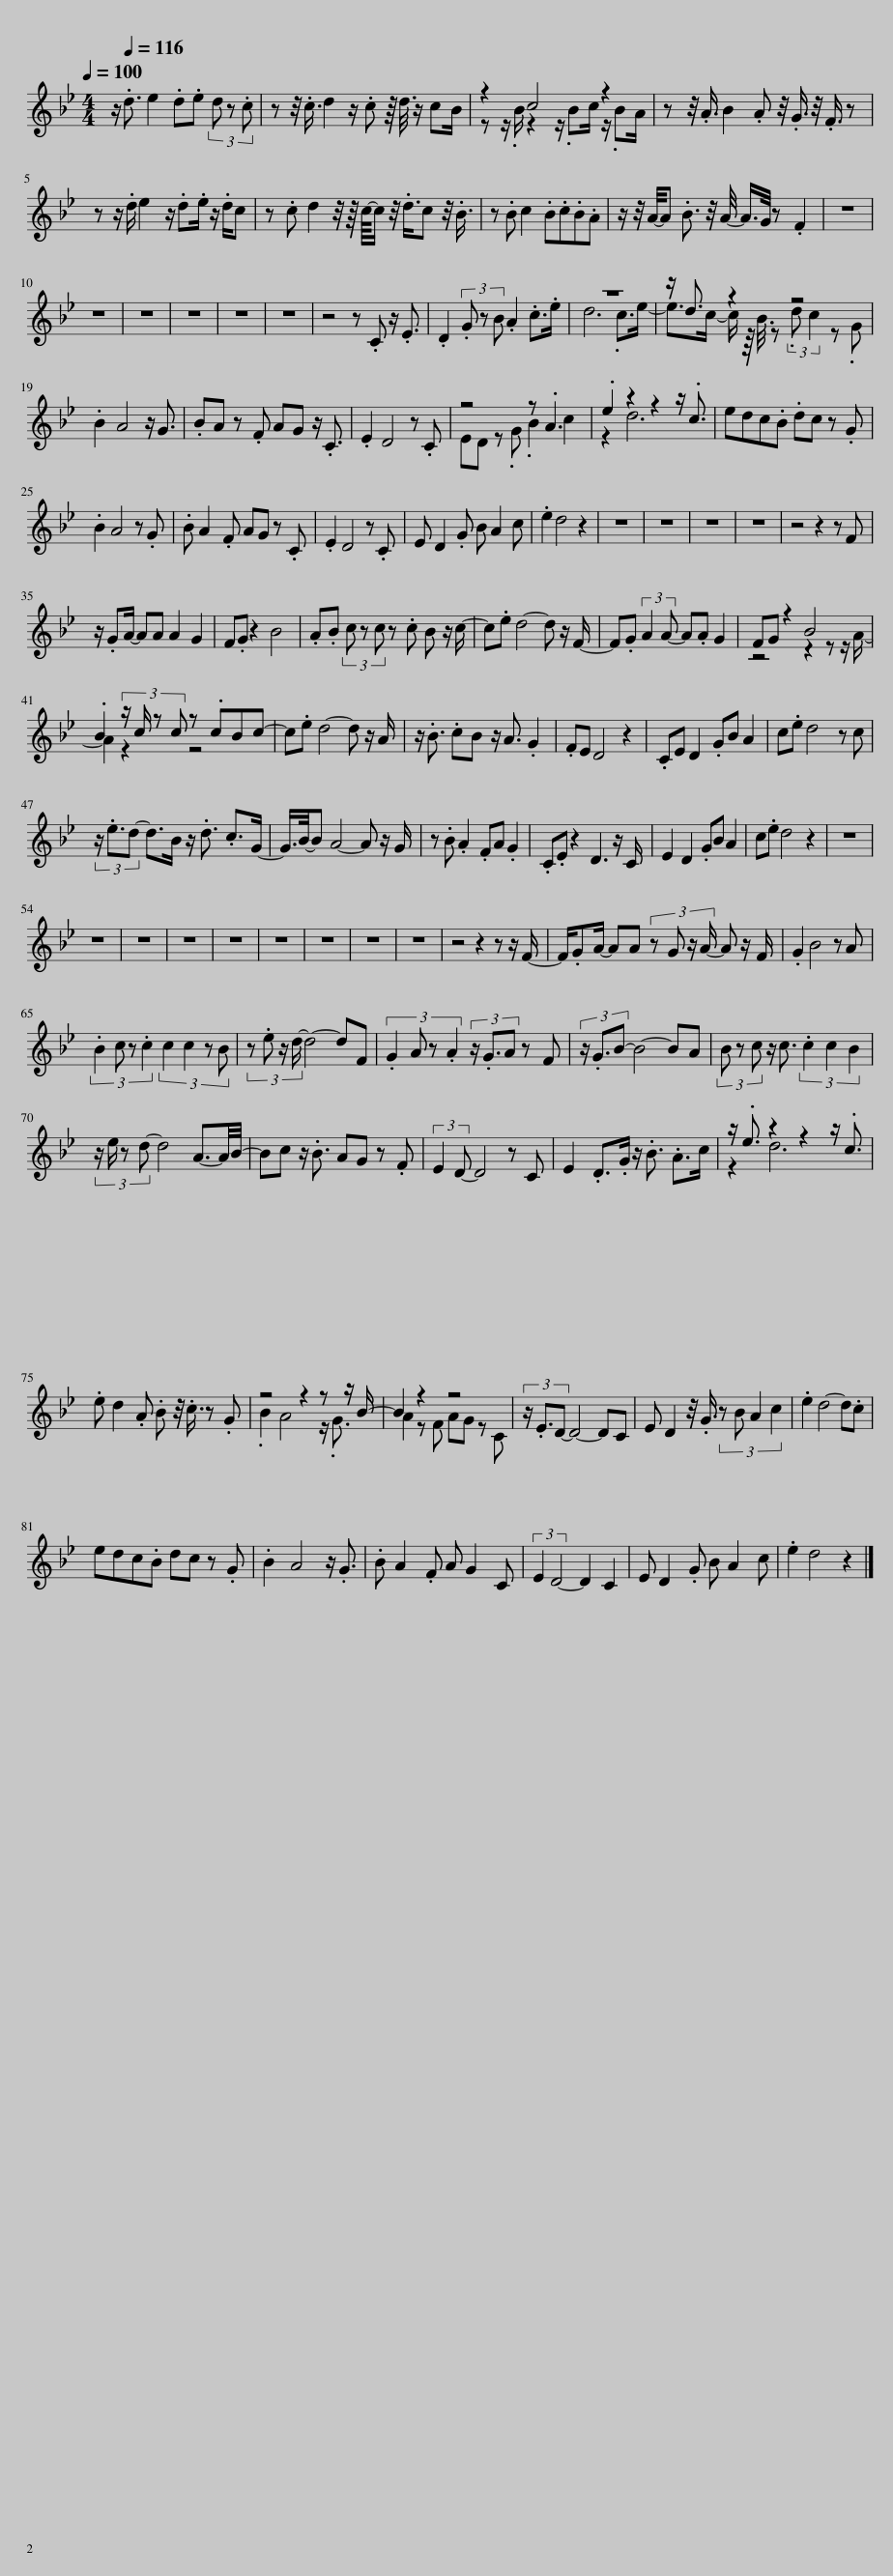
X:1
%%score ( 1 2 )
L:1/8
Q:1/4=100
M:4/4
I:linebreak $
K:Bb
V:1 treble
V:2 treble
V:1
 z/[Q:1/4=116] .d3/2 e2 .d.e (3d z .c | z z/4 .c3/4 d2 z/ .c z/8 d3/8 z/ cB/ | z2 c4 z2 | z z/4 .A3/4 B2 .A z/4 .G3/4 z/4 .F3/4 z |$ z z/ .d/ e2 z/ .d.e/ z/ .d/c | %5
 z .c d2 z/4 z/8 c/8-c/ z/4 .d3/4c z/4 .B3/4 | z .B c2 .B.c.B.A | z/ z/4 A/4-A .B3/2 z/4 A/4- A/>G/ z .F2 | z8 |$ z8 | %10
 z8 | z8 | z8 | z8 | z4 z .C z/ .E3/2 | %15
 .D2 (3.G z B .A2 .c>.e | z8 | z/ d3/2 z2 z4 |$ .B2 A4 z/ G3/2 | .BA z .F AG z/ .C3/2 | %20
 .E2 D4 z .C | z4 z .A3 | .e2 z2 z2 z/ .c3/2 | edc.B .dc z .G |$ .B2 A4 z .G | %25
 .B A2 .F AG z .C | .E2 D4 z .C | E D2 .G B A2 c | .e2 d4 z2 | z8 | %30
 z8 | z8 | z8 | z4 z2 z F |$ z/ .GA/- AA A2 G2 | %35
 F.G z2 B4 | .A.B (3c z c z .c B z/ c/- | c.e d4- d z/ F/- | F.G (3:2:2A2 A- A.A G2 | FG z2 B4 |$ %40
 .B2 (3:2:4z/ c/ z c z .cBc- | c.e d4- d z/ A/ | z/ .B3/2 .cB z/ A3/2 .G2 | .FE D4 z2 | .CE D2 .GB A2 | %45
 c.e d4 z c |$ (3z/ .e3/2d- d>B z/ .d3/2 .c>G- | G/>B/-B A4- A z/ G/ | z .B .A2 .FA .G2 | .C.E z2 D3 z/ C/ | %50
 E2 D2 .GB A2 | c.e d4 z2 | z8 |$ z8 | z8 | %55
 z8 | z8 | z8 | z8 | z8 | %60
 z8 | z4 z2 z z/ F/- | F/.GA/- AA (3:2:4z G z/ A/- A z/ F/ | .G2 B4 z A |$ (3:2:4.B2 c z .c2 (3:2:4c2 c2 z B | %65
 (3:2:4z .e z/ d/- d4- dF | (3:2:4.G2 A z .A2 (3z/ .G3/2A z F | (3z/ .G3/2B- B4- BA | (3B z c z/ c3/2 (3.c2 c2 B2 |$ (3:2:4z/ e/ z d- d4 A3/2-A/4B/4- | %70
 Bc z/ .B3/2 AG z .F | (3:2:2E2 D- D4 z C | E2 .D>.G z/ .B3/2 .A>c | z/ .e3/2 z2 z2 z/ .c3/2 |$ .e d2 .A .B z/4 .c3/4 z .G | %75
 z4 z2 z z/ B/- | B2 z2 z4 | (3z/ .E3/2D- D4- DC | E D2 z/4 .G3/4 (3:2:4z B A2 c2 | .e2 d4- d.c |$ %80
 edc.B dc z .G | .B2 A4 z/ .G3/2 | .B A2 .F A G2 C | (3:2:2E2 D4- D2 C2 | E D2 .G B A2 c | %85
 .e2 d4 z2 |] %86
V:2
 x8 | x8 | z z/ .B/ z2 z/ .Bc/ z/ .BA/ | x8 |$ x8 | %5
 x8 | x8 | x8 | x8 |$ x8 | %10
 x8 | x8 | x8 | x8 | x8 | %15
 x8 | d6 .c>e- | e>c- c/ z/8 B3/8 z (3:2:2.d c2 z .G |$ x8 | x8 | %20
 x8 | ED z .G .B2 c2 | z2 d6 | x8 |$ x8 | %25
 x8 | x8 | x8 | x8 | x8 | %30
 x8 | x8 | x8 | x8 |$ x8 | %35
 x8 | x8 | x8 | x8 | z4 z2 z z/ A/- |$ %40
 A2 z2 z4 | x8 | x8 | x8 | x8 | %45
 x8 |$ x8 | x8 | x8 | x8 | %50
 x8 | x8 | x8 |$ x8 | x8 | %55
 x8 | x8 | x8 | x8 | x8 | %60
 x8 | x8 | x8 | x8 |$ x8 | %65
 x8 | x8 | x8 | x8 |$ x8 | %70
 x8 | x8 | x8 | z2 d6 |$ x8 | %75
 .B2 A4 z/ .G3/2 | A2 z F AG z C | x8 | x8 | x8 |$ %80
 x8 | x8 | x8 | x8 | x8 | %85
 x8 |] %86
